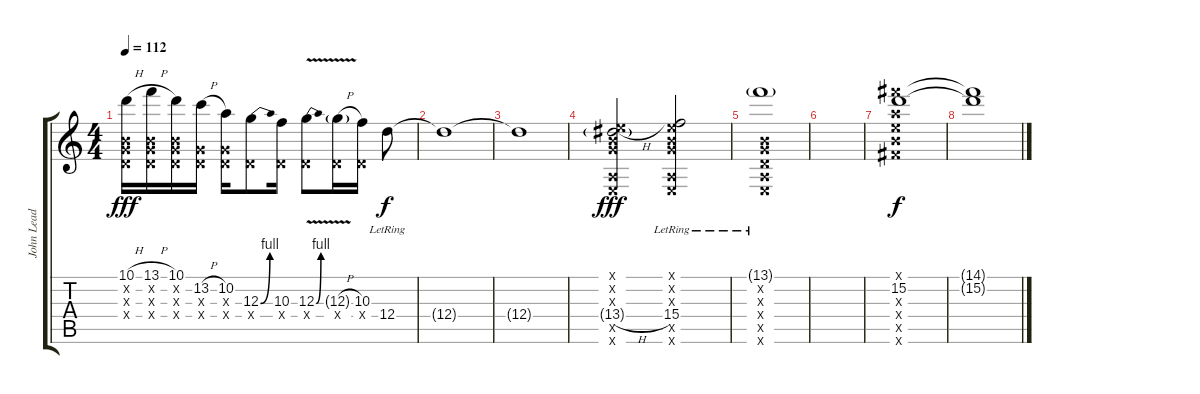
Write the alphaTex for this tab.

\track ("John Lead Guitar" "John Lead ") {instrument distortionguitar}
\staff {score tabs}
\tuning (E4 B3 G3 D3 A2 E2) {hide}
\ts (4 4)
\tempo 112
\clef g2
\ks c
(10.1{h} 0.2{x} 0.3{x} 0.4{x}).16{dy fff} (13.1{h} 0.2{x} 0.3{x} 0.4{x}).16 (10.1 0.2{x} 0.3{x} 0.4{x}).16 (13.2{h} 0.3{x} 0.4{x}).16 (10.2 0.3{x} 0.4{x}).16 (12.3{be (bend 0 0 60 4)} 0.4{x}).8 (10.3 0.4{x}).16 (12.3{be (bend 0 0 60 4) v} 0.4{x}).8 (12.3{v h g} 0.4{x}).16 (10.3 0.4{x}).16 12.4{lr}.8{dy f} |
12.4{t}.1 |
12.4{t}.1 |
(0.1{x} 0.2{x} 0.3{x} 13.4{h g} 0.5{x} 0.6{x}).2{dy fff} (0.1{x} 0.2{x} 0.3{x} 15.4{lr} 0.5{x} 0.6{x}).2 |
(13.1{g lr} 0.2{x} 0.3{x} 0.4{x} 0.5{x} 0.6{x}).1 |
|
(14.1{x} 15.2 14.3{x} 14.4{x} 14.5{x} 14.6{x}).1{dy f} |
(14.1{t} 15.2{t}).1
